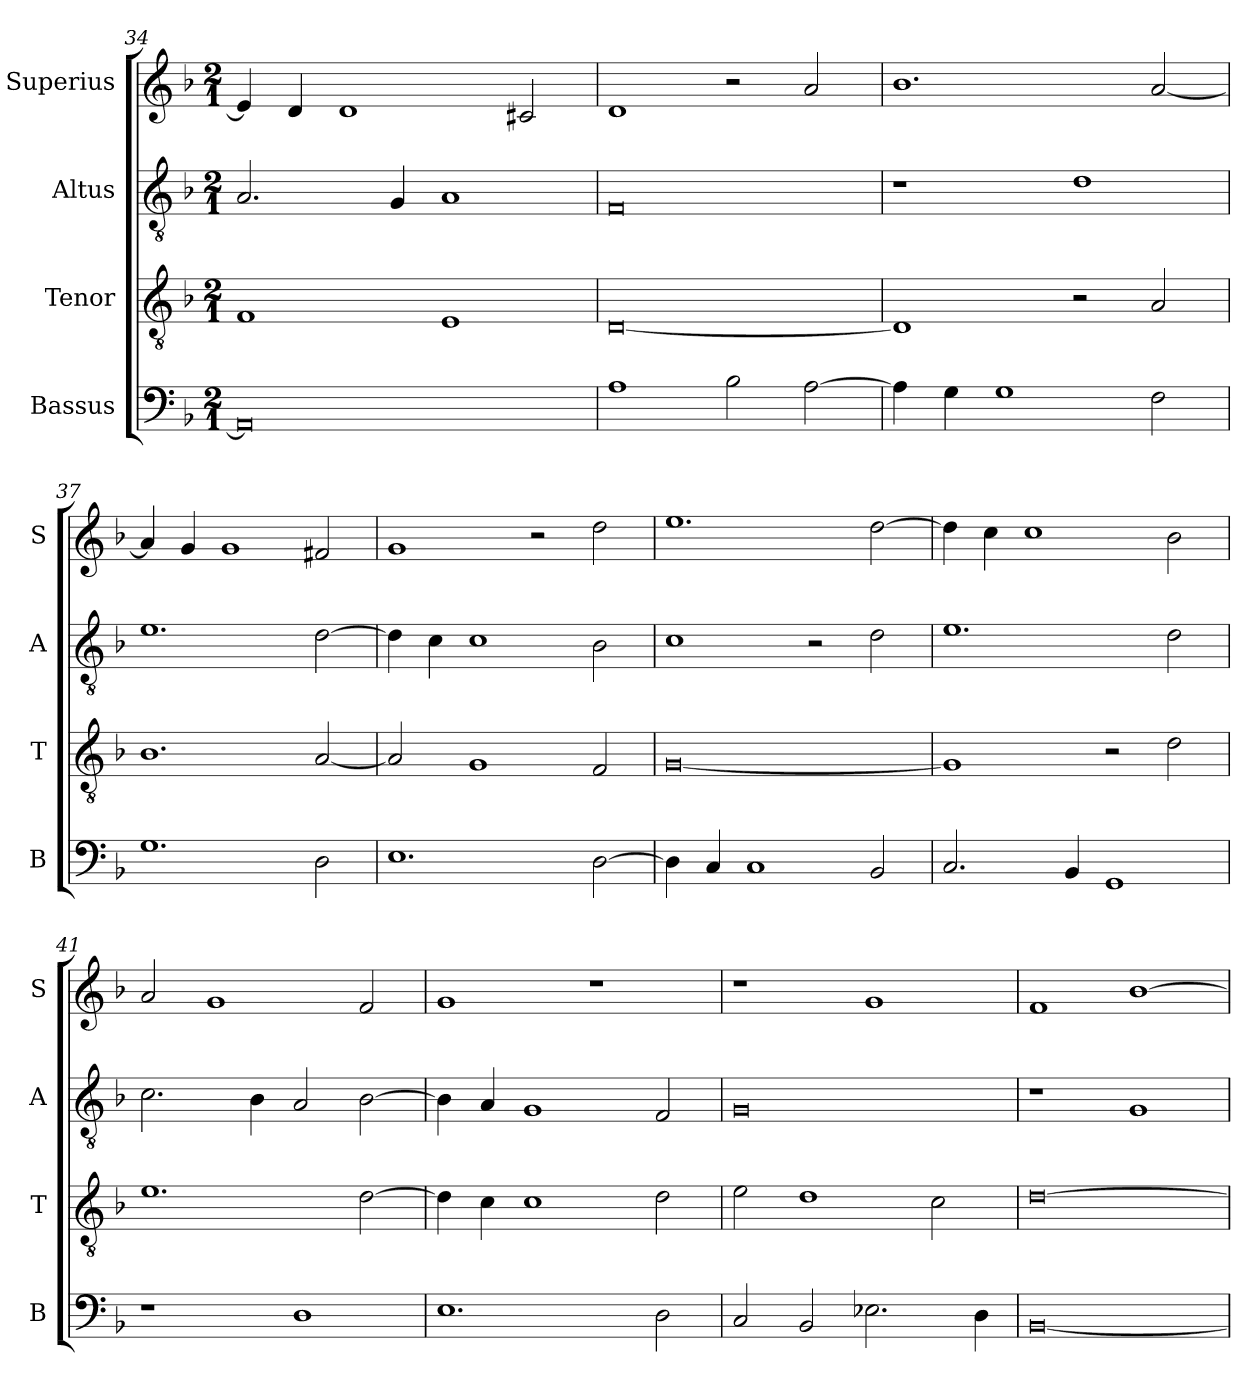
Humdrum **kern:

**kern	**kern	**kern	**kern
*part4	*part3	*part2	*part1
*staff4	*staff3	*staff2	*staff1
*I"Bassus	*I"Tenor	*I"Altus	*I"Superius
*I'B	*I'T	*I'A	*I'S
*clefF4	*clefGv2	*clefGv2	*clefG2
*k[b-]	*k[b-]	*k[b-]	*k[b-]
*F:	*F:	*F:	*F:
*M2/1	*M2/1	*M2/1	*M2/1
=34	=34	=34	=34
0AA]	1F	2.A	4e]
.	.	.	4d
.	.	.	1d
.	.	4G	.
.	1E	1A	.
.	.	.	2c#X
=35	=35	=35	=35
1A	[0D	0F	1d
2B-	.	.	2r
[2A	.	.	2a
=36	=36	=36	=36
4A]	1D]	1r	1.b-
4G	.	.	.
1G	.	.	.
.	2r	1d	.
2F	2A	.	[2a
=37	=37	=37	=37
1.G	1.B-	1.e	4a]
.	.	.	4g
.	.	.	1g
2D	[2A	[2d	2f#X
=38	=38	=38	=38
1.E	2A]	4d]	1g
.	.	4c	.
.	1G	1c	.
.	.	.	2r
[2D	2F	2B-	2dd
=39	=39	=39	=39
4D]	[0G	1c	1.ee
4C	.	.	.
1C	.	.	.
.	.	2r	.
2BB-	.	2d	[2dd
=40	=40	=40	=40
2.C	1G]	1.e	4dd]
.	.	.	4cc
.	.	.	1cc
4BB-	.	.	.
1GG	2r	.	.
.	2d	2d	2b-
=41	=41	=41	=41
1r	1.e	2.c	2a
.	.	.	1g
.	.	4B-	.
1D	.	2A	.
.	[2d	[2B-	2f
=42	=42	=42	=42
1.E	4d]	4B-]	1g
.	4c	4A	.
.	1c	1G	.
.	.	.	1r
2D	2d	2F	.
=43	=43	=43	=43
2C	2e	0G	1r
2BB-	1d	.	.
2.E-X	.	.	1g
.	2c	.	.
4D	.	.	.
=44	=44	=44	=44
[0BB-	[0d	1r	1f
.	.	1G	[1b-
=	=	=	=
*-	*-	*-	*-
